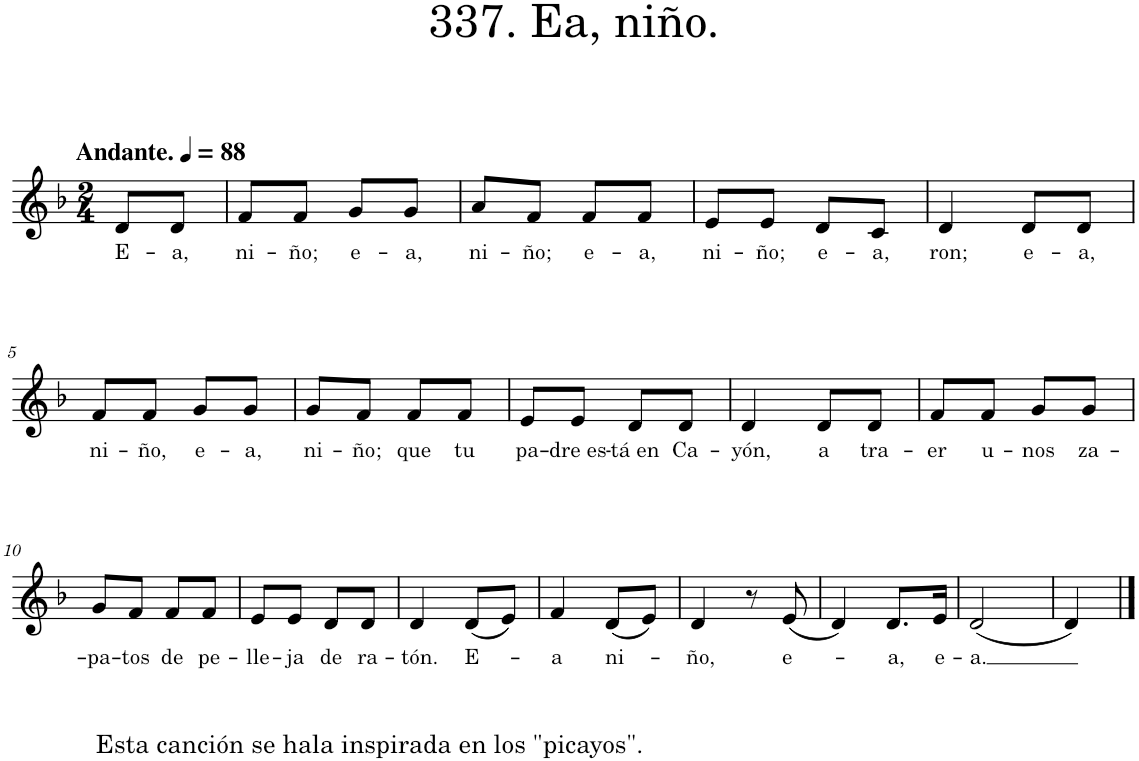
**kern	**text
*part1	*part1
*staff1	*staff1
*I"Piano	*
*I'Pno.	*
*clefG2	*
*k[b-]	*
*M2/4	*
*MM88	*
=	=
!LO:TX:a:B:t=Andante.	!
!	!LO:LY:b
8d/L	E-
!	!LO:LY:b
8d/J	-a,
=1	=1
!	!LO:LY:b
8f/L	ni-
!	!LO:LY:b
8f/J	-ño;
!	!LO:LY:b
8g/L	e-
!	!LO:LY:b
8g/J	-a,
=2	=2
!	!LO:LY:b
8a/L	ni-
!	!LO:LY:b
8f/J	-ño;
!	!LO:LY:b
8f/L	e-
!	!LO:LY:b
8f/J	-a,
=3	=3
!	!LO:LY:b
8e/L	ni-
!	!LO:LY:b
8e/J	-ño;
!	!LO:LY:b
8d/L	e-
!	!LO:LY:b
8c/J	-a,
=4	=4
!	!LO:LY:b
4d/	ron;
!	!LO:LY:b
8d/L	e-
!	!LO:LY:b
8d/J	-a,
!!LO:LB:g=z
=5	=5
!	!LO:LY:b
8f/L	ni-
!	!LO:LY:b
8f/J	-ño,
!	!LO:LY:b
8g/L	e-
!	!LO:LY:b
8g/J	-a,
=6	=6
!	!LO:LY:b
8g/L	ni-
!	!LO:LY:b
8f/J	-ño;
!	!LO:LY:b
8f/L	que
!	!LO:LY:b
8f/J	tu
=7	=7
!	!LO:LY:b
8e/L	pa-
!	!LO:LY:b
8e/J	-dre es-
!	!LO:LY:b
8d/L	-tá en
!	!LO:LY:b
8d/J	Ca-
=8	=8
!	!LO:LY:b
4d/	-yón,
!	!LO:LY:b
8d/L	a
!	!LO:LY:b
8d/J	tra-
=9	=9
!	!LO:LY:b
8f/L	-er
!	!LO:LY:b
8f/J	u-
!	!LO:LY:b
8g/L	-nos
!	!LO:LY:b
8g/J	za-
!!LO:LB:g=z
=10	=10
!	!LO:LY:b
8g/L	-pa-
!	!LO:LY:b
8f/J	-tos
!	!LO:LY:b
8f/L	de
!LO:TX:b:t=Esta canción se hala inspirada en los "picayos".	!
!	!LO:LY:b
8f/J	pe-
=11	=11
!	!LO:LY:b
8e/L	-lle-
!	!LO:LY:b
8e/J	-ja
!	!LO:LY:b
8d/L	de
!	!LO:LY:b
8d/J	ra-
=12	=12
!	!LO:LY:b
4d/	-tón.
!	!LO:LY:b
(8d/L	E-
8e/J)	.
=13	=13
!	!LO:LY:b
4f/	-a
!	!LO:LY:b
(8d/L	ni-
8e/J)	.
=14	=14
!	!LO:LY:b
4d/	-ño,
8r	.
!	!LO:LY:b
(8e/	e-
=15	=15
4d/)	.
!	!LO:LY:b
8.d/L	-a,
!	!LO:LY:b
16e/Jk	e-
=16	=16
!	!LO:LY:b
(2d/	-a.
=17	=17
4d/)	.
==	==
*-	*-
